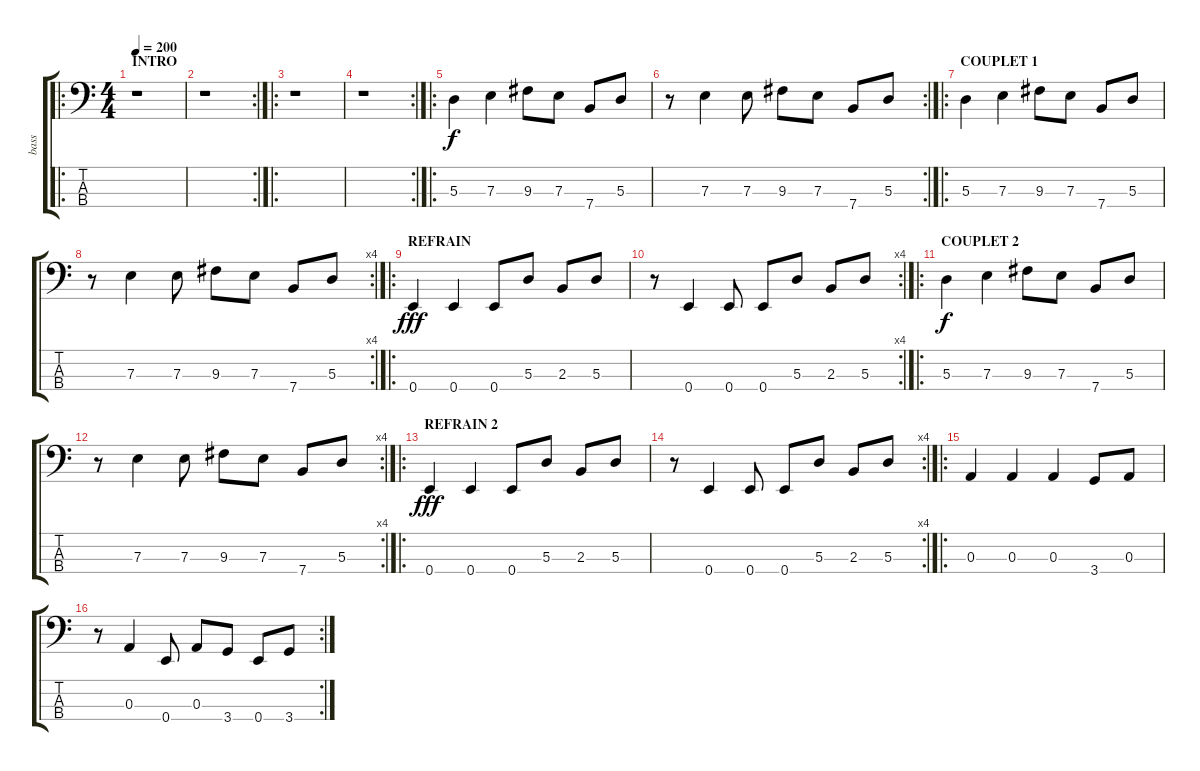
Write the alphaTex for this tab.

\track ("bass" "bass") {instrument electricbassfinger}
\staff {score tabs}
\tuning (G2 D2 A1 E1) {hide}
\ro
\ts (4 4)
\section ("" "INTRO")
\tempo 200
\clef f4
\ks c
r.1{dy f instrument electricbassfinger} |
\rc 2
r.1 |
\ro
r.1 |
\rc 2
r.1 |
\ro
5.3.4 7.3.4 9.3.8 7.3.8 7.4.8 5.3.8 |
\rc 2
r.8 7.3.4 7.3.8 9.3.8 7.3.8 7.4.8 5.3.8 |
\ro
\section ("" "COUPLET 1")
5.3.4 7.3.4 9.3.8 7.3.8 7.4.8 5.3.8 |
\rc 4
r.8 7.3.4 7.3.8 9.3.8 7.3.8 7.4.8 5.3.8 |
\ro
\section ("" "REFRAIN")
0.4.4{dy fff} 0.4.4 0.4.8 5.3.8 2.3.8 5.3.8 |
\rc 4
r.8 0.4.4 0.4.8 0.4.8 5.3.8 2.3.8 5.3.8 |
\ro
\section ("" "COUPLET 2")
5.3.4{dy f} 7.3.4 9.3.8 7.3.8 7.4.8 5.3.8 |
\rc 4
r.8 7.3.4 7.3.8 9.3.8 7.3.8 7.4.8 5.3.8 |
\ro
\section ("" "REFRAIN 2")
0.4.4{dy fff} 0.4.4 0.4.8 5.3.8 2.3.8 5.3.8 |
\rc 4
r.8 0.4.4 0.4.8 0.4.8 5.3.8 2.3.8 5.3.8 |
\ro
0.3.4 0.3.4 0.3.4 3.4.8 0.3.8 |
\rc 2
r.8 0.3.4 0.4.8 0.3.8 3.4.8 0.4.8 3.4.8
